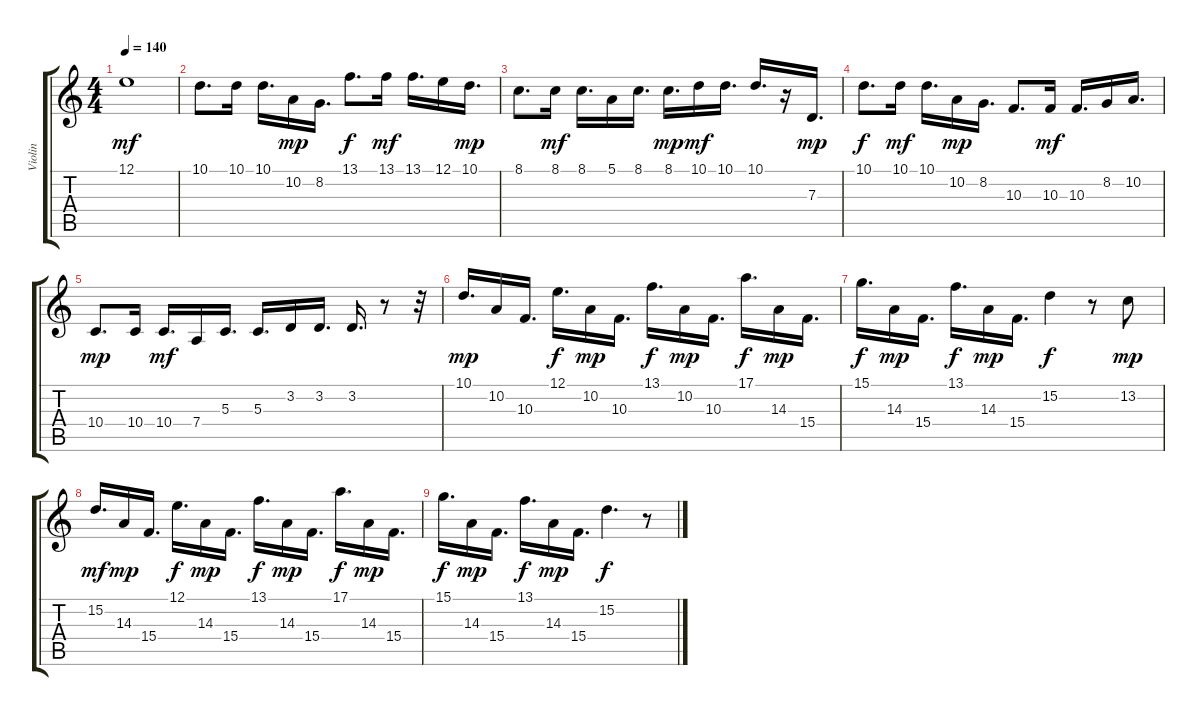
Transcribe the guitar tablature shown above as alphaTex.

\track ("Violin" "Violin") {instrument violin}
\staff {score tabs}
\tuning (E4 B3 G3 D3 A2 E2) {hide}
\ts (4 4)
\tempo 140
\clef g2
\ks c
12.1.1{dy mf} |
10.1.8{d} 10.1.16 10.1.16{d} 10.2.16{dy mp} 8.2.16{d} 13.1.8{d dy f} 13.1.16{dy mf} 13.1.16{d} 12.1.16 10.1.16{d dy mp} |
8.1.8{d} 8.1.16{dy mf} 8.1.16{d} 5.1.16 8.1.16{d} 8.1.16{d dy mp} 10.1.16{dy mf} 10.1.16{d} 10.1.16{d} r.16 7.3.16{d dy mp} |
10.1.8{d dy f} 10.1.16{dy mf} 10.1.16{d} 10.2.16{dy mp} 8.2.16{d} 10.3.8{d} 10.3.16{dy mf} 10.3.16{d} 8.2.16 10.2.16{d} |
10.4.8{d dy mp} 10.4.16 10.4.16{d dy mf} 7.4.16 5.3.16{d} 5.3.16{d} 3.2.16 3.2.16{d} 3.2.16{d} r.8 r.32 |
10.1.16{d dy mp} 10.2.16 10.3.16{d} 12.1.16{d dy f} 10.2.16{dy mp} 10.3.16{d} 13.1.16{d dy f} 10.2.16{dy mp} 10.3.16{d} 17.1.16{d dy f} 14.3.16{dy mp} 15.4.16{d} |
15.1.16{d dy f} 14.3.16{dy mp} 15.4.16{d} 13.1.16{d dy f} 14.3.16{dy mp} 15.4.16{d} 15.2.4{dy f} r.8 13.2.8{dy mp} |
15.2.16{d dy mf} 14.3.16{dy mp} 15.4.16{d} 12.1.16{d dy f} 14.3.16{dy mp} 15.4.16{d} 13.1.16{d dy f} 14.3.16{dy mp} 15.4.16{d} 17.1.16{d dy f} 14.3.16{dy mp} 15.4.16{d} |
15.1.16{d dy f} 14.3.16{dy mp} 15.4.16{d} 13.1.16{d dy f} 14.3.16{dy mp} 15.4.16{d} 15.2.4{d dy f} r.8
